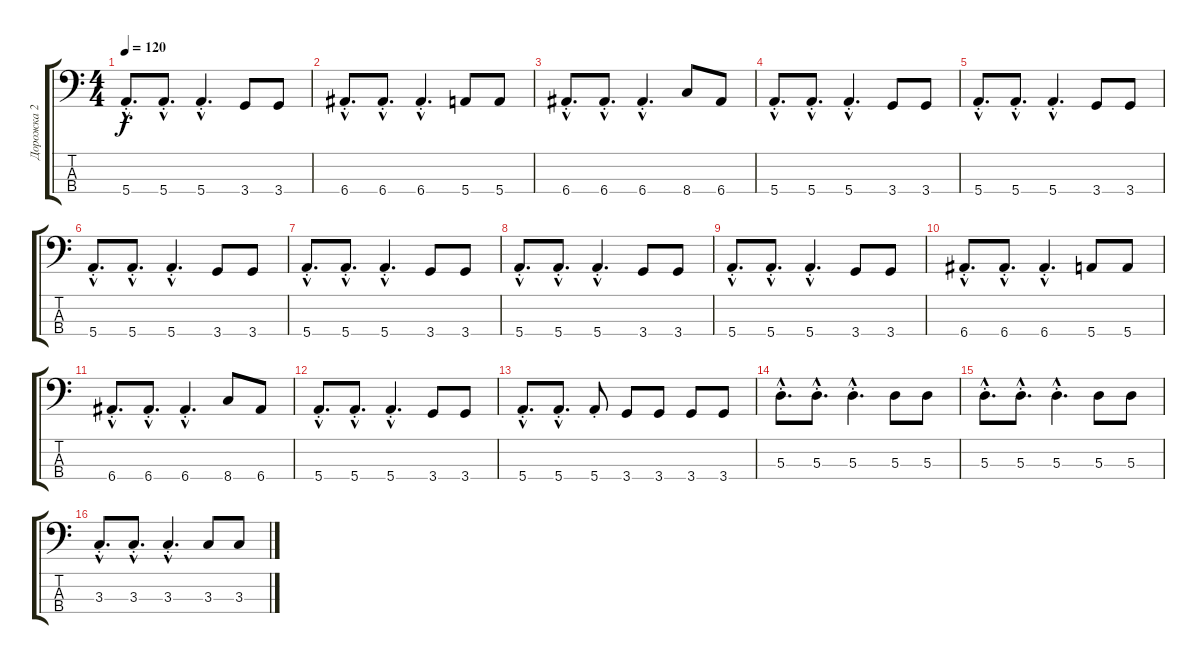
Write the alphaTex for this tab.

\track ("Дорожка 2" "Дорожка 2") {instrument electricbassfinger}
\staff {score tabs}
\tuning (G2 D2 A1 E1) {hide}
\ts (4 4)
\tempo 120
\clef f4
\ks c
5.4{hac st}.8{d dy f} 5.4{hac st}.8{d} 5.4{hac st}.4{d} 3.4.8 3.4.8 |
6.4{hac st}.8{d} 6.4{hac st}.8{d} 6.4{hac st}.4{d} 5.4.8 5.4.8 |
6.4{hac st}.8{d} 6.4{hac st}.8{d} 6.4{hac st}.4{d} 8.4.8 6.4.8 |
5.4{hac st}.8{d} 5.4{hac st}.8{d} 5.4{hac st}.4{d} 3.4.8 3.4.8 |
5.4{hac st}.8{d} 5.4{hac st}.8{d} 5.4{hac st}.4{d} 3.4.8 3.4.8 |
5.4{hac st}.8{d} 5.4{hac st}.8{d} 5.4{hac st}.4{d} 3.4.8 3.4.8 |
5.4{hac st}.8{d} 5.4{hac st}.8{d} 5.4{hac st}.4{d} 3.4.8 3.4.8 |
5.4{hac st}.8{d} 5.4{hac st}.8{d} 5.4{hac st}.4{d} 3.4.8 3.4.8 |
5.4{hac st}.8{d} 5.4{hac st}.8{d} 5.4{hac st}.4{d} 3.4.8 3.4.8 |
6.4{hac st}.8{d} 6.4{hac st}.8{d} 6.4{hac st}.4{d} 5.4.8 5.4.8 |
6.4{hac st}.8{d} 6.4{hac st}.8{d} 6.4{hac st}.4{d} 8.4.8 6.4.8 |
5.4{hac st}.8{d} 5.4{hac st}.8{d} 5.4{hac st}.4{d} 3.4.8 3.4.8 |
5.4{hac st}.8{d} 5.4{hac st}.8{d} 5.4{st}.8 3.4.8 3.4.8 3.4.8 3.4.8 |
5.3{hac st}.8{d} 5.3{hac st}.8{d} 5.3{hac st}.4{d} 5.3.8 5.3.8 |
5.3{hac st}.8{d} 5.3{hac st}.8{d} 5.3{hac st}.4{d} 5.3.8 5.3.8 |
3.3{hac st}.8{d} 3.3{hac st}.8{d} 3.3{hac st}.4{d} 3.3.8 3.3.8
